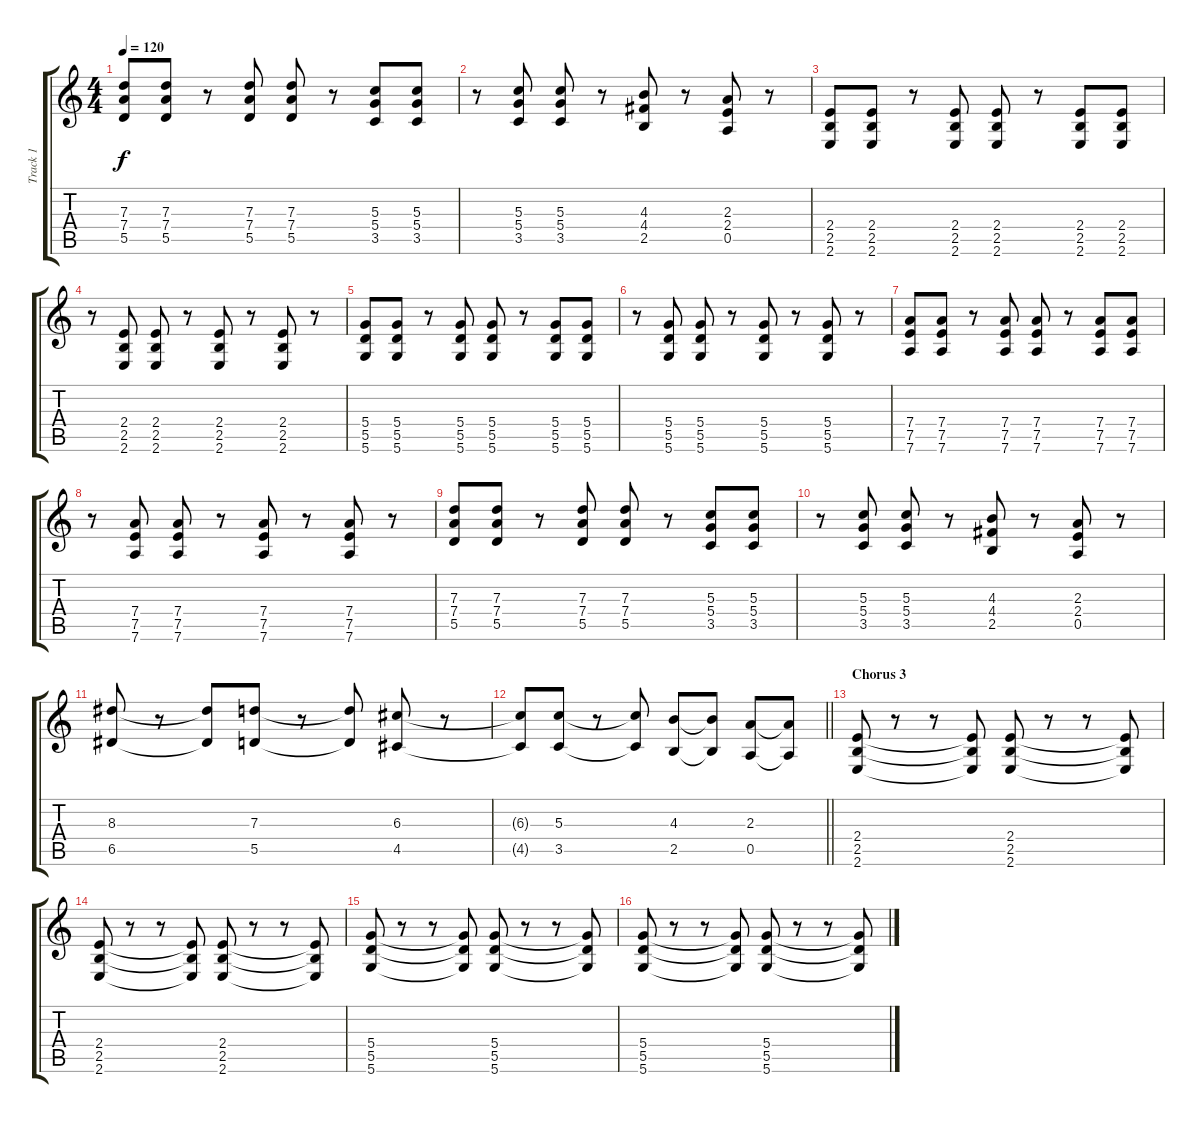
\track ("Track 1" "Track 1") {instrument distortionguitar}
\staff {score tabs}
\tuning (E4 B3 G3 D3 A2 D2) {hide}
\ts (4 4)
\tempo 120
\clef g2
\ks c
(7.3 7.4 5.5).8{dy f} (7.3 7.4 5.5).8 r.8 (7.3 7.4 5.5).8 (7.3 7.4 5.5).8 r.8 (5.3 5.4 3.5).8 (5.3 5.4 3.5).8 |
r.8 (5.3 5.4 3.5).8 (5.3 5.4 3.5).8 r.8 (4.3 4.4 2.5).8 r.8 (2.3 2.4 0.5).8 r.8 |
(2.4 2.5 2.6).8 (2.4 2.5 2.6).8 r.8 (2.4 2.5 2.6).8 (2.4 2.5 2.6).8 r.8 (2.4 2.5 2.6).8 (2.4 2.5 2.6).8 |
r.8 (2.4 2.5 2.6).8 (2.4 2.5 2.6).8 r.8 (2.4 2.5 2.6).8 r.8 (2.4 2.5 2.6).8 r.8 |
(5.4 5.5 5.6).8 (5.4 5.5 5.6).8 r.8 (5.4 5.5 5.6).8 (5.4 5.5 5.6).8 r.8 (5.4 5.5 5.6).8 (5.4 5.5 5.6).8 |
r.8 (5.4 5.5 5.6).8 (5.4 5.5 5.6).8 r.8 (5.4 5.5 5.6).8 r.8 (5.4 5.5 5.6).8 r.8 |
(7.4 7.5 7.6).8 (7.4 7.5 7.6).8 r.8 (7.4 7.5 7.6).8 (7.4 7.5 7.6).8 r.8 (7.4 7.5 7.6).8 (7.4 7.5 7.6).8 |
r.8 (7.4 7.5 7.6).8 (7.4 7.5 7.6).8 r.8 (7.4 7.5 7.6).8 r.8 (7.4 7.5 7.6).8 r.8 |
(7.3 7.4 5.5).8 (7.3 7.4 5.5).8 r.8 (7.3 7.4 5.5).8 (7.3 7.4 5.5).8 r.8 (5.3 5.4 3.5).8 (5.3 5.4 3.5).8 |
r.8 (5.3 5.4 3.5).8 (5.3 5.4 3.5).8 r.8 (4.3 4.4 2.5).8 r.8 (2.3 2.4 0.5).8 r.8 |
(8.3 6.5).8 r.8 (8.3{t} 6.5{t}).8 (7.3 5.5).8 r.8 (7.3{t} 5.5{t}).8 (6.3 4.5).8 r.8 |
\barLineRight lightlight
(6.3{t} 4.5{t}).8 (5.3 3.5).8 r.8 (5.3{t} 3.5{t}).8 (4.3 2.5).8 (4.3{t} 2.5{t}).8 (2.3 0.5).8 (2.3{t} 0.5{t}).8 |
\section ("" "Chorus 3")
(2.4 2.5 2.6).8 r.8 r.8 (2.4{t} 2.5{t} 2.6{t}).8 (2.4 2.5 2.6).8 r.8 r.8 (2.4{t} 2.5{t} 2.6{t}).8 |
(2.4 2.5 2.6).8 r.8 r.8 (2.4{t} 2.5{t} 2.6{t}).8 (2.4 2.5 2.6).8 r.8 r.8 (2.4{t} 2.5{t} 2.6{t}).8 |
(5.4 5.5 5.6).8 r.8 r.8 (5.4{t} 5.5{t} 5.6{t}).8 (5.4 5.5 5.6).8 r.8 r.8 (5.4{t} 5.5{t} 5.6{t}).8 |
(5.4 5.5 5.6).8 r.8 r.8 (5.4{t} 5.5{t} 5.6{t}).8 (5.4 5.5 5.6).8 r.8 r.8 (5.4{t} 5.5{t} 5.6{t}).8
